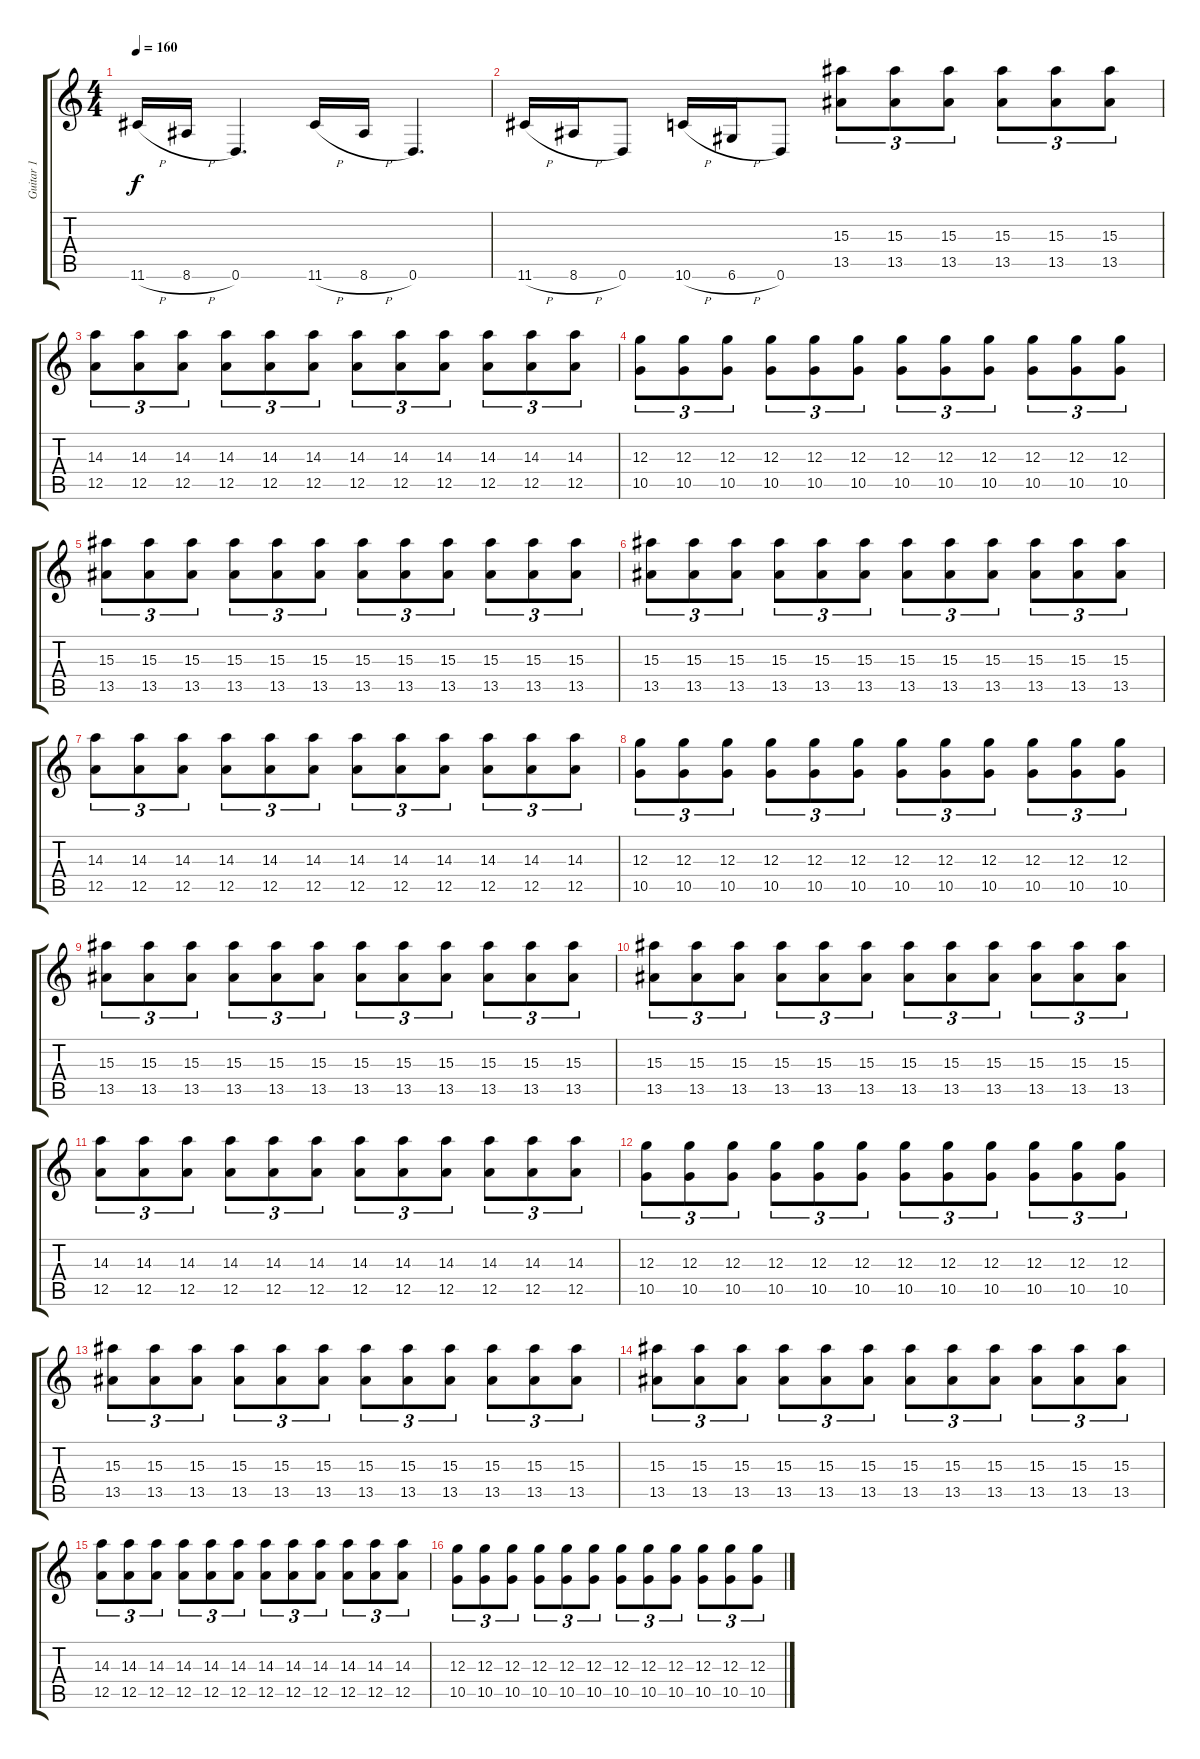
\track ("Guitar 1" "Guitar 1") {instrument distortionguitar}
\staff {score tabs}
\tuning (E4 B3 G3 D3 A2 D2) {hide}
\ts (4 4)
\tempo 160
\clef g2
\ks c
11.6{h}.16{dy f} 8.6{h}.16 0.6.4{d} 11.6{h}.16 8.6{h}.16 0.6.4{d} |
11.6{h}.16 8.6{h}.16 0.6.8 10.6{h}.16 6.6{h}.16 0.6.8 (15.3 13.5).8{tu (3 2)} (15.3 13.5).8{tu (3 2)} (15.3 13.5).8{tu (3 2)} (15.3 13.5).8{tu (3 2)} (15.3 13.5).8{tu (3 2)} (15.3 13.5).8{tu (3 2)} |
(14.3 12.5).8{tu (3 2)} (14.3 12.5).8{tu (3 2)} (14.3 12.5).8{tu (3 2)} (14.3 12.5).8{tu (3 2)} (14.3 12.5).8{tu (3 2)} (14.3 12.5).8{tu (3 2)} (14.3 12.5).8{tu (3 2)} (14.3 12.5).8{tu (3 2)} (14.3 12.5).8{tu (3 2)} (14.3 12.5).8{tu (3 2)} (14.3 12.5).8{tu (3 2)} (14.3 12.5).8{tu (3 2)} |
(12.3 10.5).8{tu (3 2)} (12.3 10.5).8{tu (3 2)} (12.3 10.5).8{tu (3 2)} (12.3 10.5).8{tu (3 2)} (12.3 10.5).8{tu (3 2)} (12.3 10.5).8{tu (3 2)} (12.3 10.5).8{tu (3 2)} (12.3 10.5).8{tu (3 2)} (12.3 10.5).8{tu (3 2)} (12.3 10.5).8{tu (3 2)} (12.3 10.5).8{tu (3 2)} (12.3 10.5).8{tu (3 2)} |
(15.3 13.5).8{tu (3 2)} (15.3 13.5).8{tu (3 2)} (15.3 13.5).8{tu (3 2)} (15.3 13.5).8{tu (3 2)} (15.3 13.5).8{tu (3 2)} (15.3 13.5).8{tu (3 2)} (15.3 13.5).8{tu (3 2)} (15.3 13.5).8{tu (3 2)} (15.3 13.5).8{tu (3 2)} (15.3 13.5).8{tu (3 2)} (15.3 13.5).8{tu (3 2)} (15.3 13.5).8{tu (3 2)} |
(15.3 13.5).8{tu (3 2)} (15.3 13.5).8{tu (3 2)} (15.3 13.5).8{tu (3 2)} (15.3 13.5).8{tu (3 2)} (15.3 13.5).8{tu (3 2)} (15.3 13.5).8{tu (3 2)} (15.3 13.5).8{tu (3 2)} (15.3 13.5).8{tu (3 2)} (15.3 13.5).8{tu (3 2)} (15.3 13.5).8{tu (3 2)} (15.3 13.5).8{tu (3 2)} (15.3 13.5).8{tu (3 2)} |
(14.3 12.5).8{tu (3 2)} (14.3 12.5).8{tu (3 2)} (14.3 12.5).8{tu (3 2)} (14.3 12.5).8{tu (3 2)} (14.3 12.5).8{tu (3 2)} (14.3 12.5).8{tu (3 2)} (14.3 12.5).8{tu (3 2)} (14.3 12.5).8{tu (3 2)} (14.3 12.5).8{tu (3 2)} (14.3 12.5).8{tu (3 2)} (14.3 12.5).8{tu (3 2)} (14.3 12.5).8{tu (3 2)} |
(12.3 10.5).8{tu (3 2)} (12.3 10.5).8{tu (3 2)} (12.3 10.5).8{tu (3 2)} (12.3 10.5).8{tu (3 2)} (12.3 10.5).8{tu (3 2)} (12.3 10.5).8{tu (3 2)} (12.3 10.5).8{tu (3 2)} (12.3 10.5).8{tu (3 2)} (12.3 10.5).8{tu (3 2)} (12.3 10.5).8{tu (3 2)} (12.3 10.5).8{tu (3 2)} (12.3 10.5).8{tu (3 2)} |
(15.3 13.5).8{tu (3 2)} (15.3 13.5).8{tu (3 2)} (15.3 13.5).8{tu (3 2)} (15.3 13.5).8{tu (3 2)} (15.3 13.5).8{tu (3 2)} (15.3 13.5).8{tu (3 2)} (15.3 13.5).8{tu (3 2)} (15.3 13.5).8{tu (3 2)} (15.3 13.5).8{tu (3 2)} (15.3 13.5).8{tu (3 2)} (15.3 13.5).8{tu (3 2)} (15.3 13.5).8{tu (3 2)} |
(15.3 13.5).8{tu (3 2)} (15.3 13.5).8{tu (3 2)} (15.3 13.5).8{tu (3 2)} (15.3 13.5).8{tu (3 2)} (15.3 13.5).8{tu (3 2)} (15.3 13.5).8{tu (3 2)} (15.3 13.5).8{tu (3 2)} (15.3 13.5).8{tu (3 2)} (15.3 13.5).8{tu (3 2)} (15.3 13.5).8{tu (3 2)} (15.3 13.5).8{tu (3 2)} (15.3 13.5).8{tu (3 2)} |
(14.3 12.5).8{tu (3 2)} (14.3 12.5).8{tu (3 2)} (14.3 12.5).8{tu (3 2)} (14.3 12.5).8{tu (3 2)} (14.3 12.5).8{tu (3 2)} (14.3 12.5).8{tu (3 2)} (14.3 12.5).8{tu (3 2)} (14.3 12.5).8{tu (3 2)} (14.3 12.5).8{tu (3 2)} (14.3 12.5).8{tu (3 2)} (14.3 12.5).8{tu (3 2)} (14.3 12.5).8{tu (3 2)} |
(12.3 10.5).8{tu (3 2)} (12.3 10.5).8{tu (3 2)} (12.3 10.5).8{tu (3 2)} (12.3 10.5).8{tu (3 2)} (12.3 10.5).8{tu (3 2)} (12.3 10.5).8{tu (3 2)} (12.3 10.5).8{tu (3 2)} (12.3 10.5).8{tu (3 2)} (12.3 10.5).8{tu (3 2)} (12.3 10.5).8{tu (3 2)} (12.3 10.5).8{tu (3 2)} (12.3 10.5).8{tu (3 2)} |
(15.3 13.5).8{tu (3 2)} (15.3 13.5).8{tu (3 2)} (15.3 13.5).8{tu (3 2)} (15.3 13.5).8{tu (3 2)} (15.3 13.5).8{tu (3 2)} (15.3 13.5).8{tu (3 2)} (15.3 13.5).8{tu (3 2)} (15.3 13.5).8{tu (3 2)} (15.3 13.5).8{tu (3 2)} (15.3 13.5).8{tu (3 2)} (15.3 13.5).8{tu (3 2)} (15.3 13.5).8{tu (3 2)} |
(15.3 13.5).8{tu (3 2)} (15.3 13.5).8{tu (3 2)} (15.3 13.5).8{tu (3 2)} (15.3 13.5).8{tu (3 2)} (15.3 13.5).8{tu (3 2)} (15.3 13.5).8{tu (3 2)} (15.3 13.5).8{tu (3 2)} (15.3 13.5).8{tu (3 2)} (15.3 13.5).8{tu (3 2)} (15.3 13.5).8{tu (3 2)} (15.3 13.5).8{tu (3 2)} (15.3 13.5).8{tu (3 2)} |
(14.3 12.5).8{tu (3 2)} (14.3 12.5).8{tu (3 2)} (14.3 12.5).8{tu (3 2)} (14.3 12.5).8{tu (3 2)} (14.3 12.5).8{tu (3 2)} (14.3 12.5).8{tu (3 2)} (14.3 12.5).8{tu (3 2)} (14.3 12.5).8{tu (3 2)} (14.3 12.5).8{tu (3 2)} (14.3 12.5).8{tu (3 2)} (14.3 12.5).8{tu (3 2)} (14.3 12.5).8{tu (3 2)} |
(12.3 10.5).8{tu (3 2)} (12.3 10.5).8{tu (3 2)} (12.3 10.5).8{tu (3 2)} (12.3 10.5).8{tu (3 2)} (12.3 10.5).8{tu (3 2)} (12.3 10.5).8{tu (3 2)} (12.3 10.5).8{tu (3 2)} (12.3 10.5).8{tu (3 2)} (12.3 10.5).8{tu (3 2)} (12.3 10.5).8{tu (3 2)} (12.3 10.5).8{tu (3 2)} (12.3 10.5).8{tu (3 2)}
